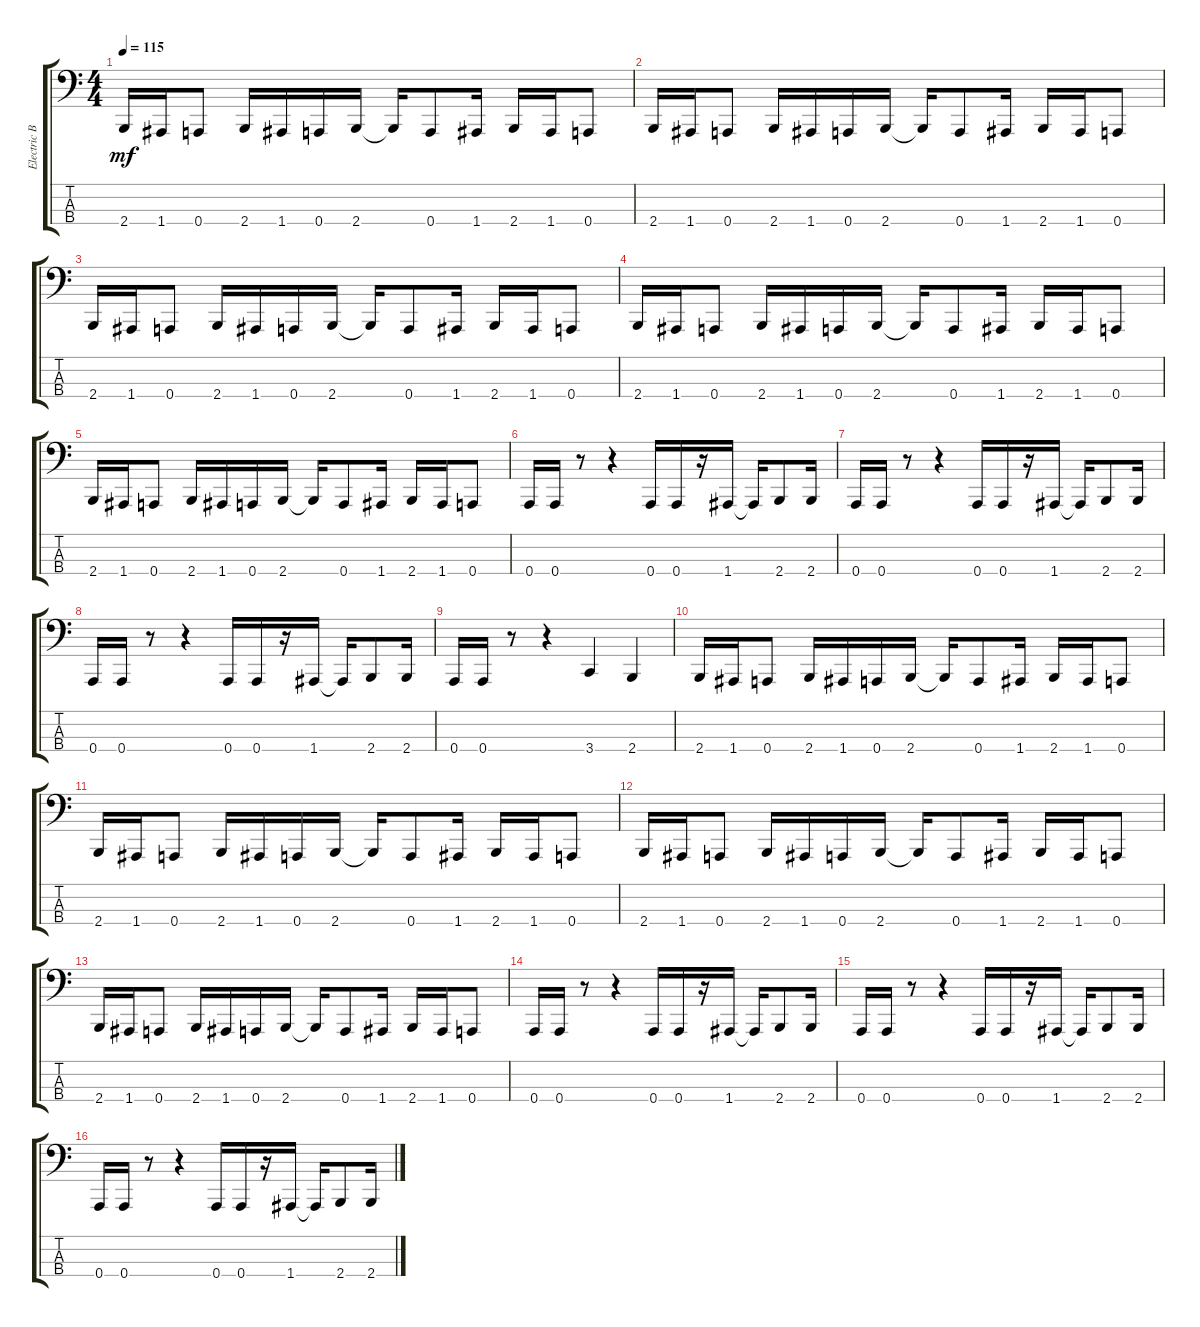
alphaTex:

\track ("Electric Bass <REITA>" "Electric B") {instrument electricbassfinger}
\staff {score tabs}
\tuning (C2 G1 D1 A0) {hide}
\ts (4 4)
\tempo 115
\clef f4
\ks c
2.4.16{dy mf} 1.4.16 0.4.8 2.4.16 1.4.16 0.4.16 2.4.16 2.4{t}.16 0.4.8 1.4.16 2.4.16 1.4.16 0.4.8 |
2.4.16 1.4.16 0.4.8 2.4.16 1.4.16 0.4.16 2.4.16 2.4{t}.16 0.4.8 1.4.16 2.4.16 1.4.16 0.4.8 |
2.4.16 1.4.16 0.4.8 2.4.16 1.4.16 0.4.16 2.4.16 2.4{t}.16 0.4.8 1.4.16 2.4.16 1.4.16 0.4.8 |
2.4.16 1.4.16 0.4.8 2.4.16 1.4.16 0.4.16 2.4.16 2.4{t}.16 0.4.8 1.4.16 2.4.16 1.4.16 0.4.8 |
2.4.16 1.4.16 0.4.8 2.4.16 1.4.16 0.4.16 2.4.16 2.4{t}.16 0.4.8 1.4.16 2.4.16 1.4.16 0.4.8 |
\section ("" "")
0.4.16 0.4.16 r.8 r.4 0.4.16 0.4.16 r.16 1.4.16 1.4{t}.16 2.4.8 2.4.16 |
0.4.16 0.4.16 r.8 r.4 0.4.16 0.4.16 r.16 1.4.16 1.4{t}.16 2.4.8 2.4.16 |
0.4.16 0.4.16 r.8 r.4 0.4.16 0.4.16 r.16 1.4.16 1.4{t}.16 2.4.8 2.4.16 |
0.4.16 0.4.16 r.8 r.4 3.4.4 2.4.4 |
\section ("" "")
2.4.16 1.4.16 0.4.8 2.4.16 1.4.16 0.4.16 2.4.16 2.4{t}.16 0.4.8 1.4.16 2.4.16 1.4.16 0.4.8 |
2.4.16 1.4.16 0.4.8 2.4.16 1.4.16 0.4.16 2.4.16 2.4{t}.16 0.4.8 1.4.16 2.4.16 1.4.16 0.4.8 |
2.4.16 1.4.16 0.4.8 2.4.16 1.4.16 0.4.16 2.4.16 2.4{t}.16 0.4.8 1.4.16 2.4.16 1.4.16 0.4.8 |
2.4.16 1.4.16 0.4.8 2.4.16 1.4.16 0.4.16 2.4.16 2.4{t}.16 0.4.8 1.4.16 2.4.16 1.4.16 0.4.8 |
\section ("" "")
0.4.16 0.4.16 r.8 r.4 0.4.16 0.4.16 r.16 1.4.16 1.4{t}.16 2.4.8 2.4.16 |
0.4.16 0.4.16 r.8 r.4 0.4.16 0.4.16 r.16 1.4.16 1.4{t}.16 2.4.8 2.4.16 |
0.4.16 0.4.16 r.8 r.4 0.4.16 0.4.16 r.16 1.4.16 1.4{t}.16 2.4.8 2.4.16
